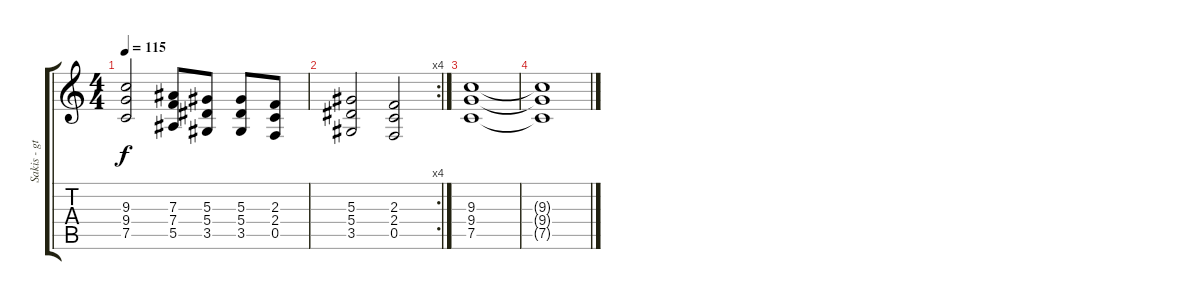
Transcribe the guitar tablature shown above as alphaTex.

\track ("Sakis - gtr1" "Sakis - gt") {instrument distortionguitar}
\staff {score tabs}
\tuning (C4 G3 Eb3 Bb2 F2 C2) {hide}
\ts (4 4)
\tempo 115
\clef g2
\ks c
(9.3 9.4 7.5).2{dy f} (7.3 7.4 5.5).8 (5.3 5.4 3.5).8 (5.3 5.4 3.5).8 (2.3 2.4 0.5).8 |
\rc 4
(5.3 5.4 3.5).2 (2.3 2.4 0.5).2 |
(9.3 9.4 7.5).1 |
(9.3{t} 9.4{t} 7.5{t}).1
